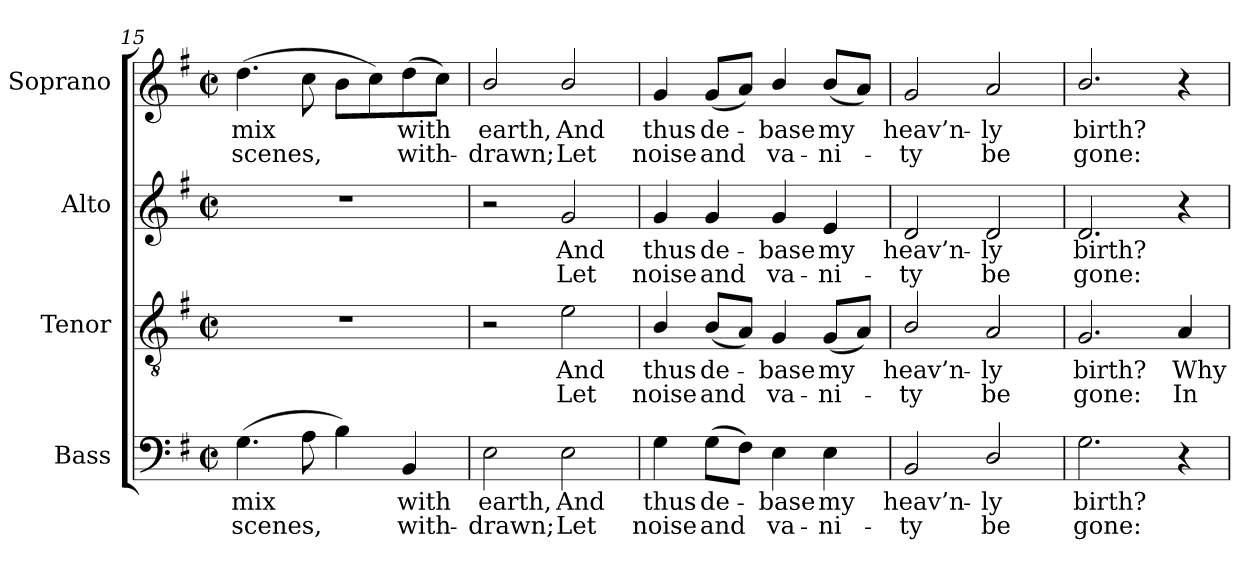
**kern	**text	**text	**kern	**text	**text	**kern	**text	**text	**kern	**text	**text
*part4	*part4	*part4	*part3	*part3	*part3	*part2	*part2	*part2	*part1	*part1	*part1
*staff4	*staff4	*staff4	*staff3	*staff3	*staff3	*staff2	*staff2	*staff2	*staff1	*staff1	*staff1
*I"Bass	*	*	*I"Tenor	*	*	*I"Alto	*	*	*I"Soprano	*	*
*I'B.	*	*	*I'T.	*	*	*I'A.	*	*	*I'S.	*	*
*clefF4	*	*	*clefGv2	*	*	*clefG2	*	*	*clefG2	*	*
*	*	*	*ITrd7c12	*	*	*	*	*	*	*	*
*k[f#]	*	*	*k[f#]	*	*	*k[f#]	*	*	*k[f#]	*	*
*e:	*	*	*e:	*	*	*e:	*	*	*e:	*	*
*M2/2	*	*	*M2/2	*	*	*M2/2	*	*	*M2/2	*	*
*met(c|)	*	*	*met(c|)	*	*	*met(c|)	*	*	*met(c|)	*	*
=15	=15	=15	=15	=15	=15	=15	=15	=15	=15	=15	=15
!	!LO:LY:b:color=#000000	!LO:LY:b:color=#000000	!	!	!	!	!	!	!	!	!
!	!	!	!	!	!	!	!	!	!	!LO:LY:b:color=#000000	!LO:LY:b:color=#000000
(4.Gi\	mix	scenes,	1r	.	.	1r	.	.	(4.ddi\	mix	scenes,
8Ai\	.	.	.	.	.	.	.	.	8cci\	.	.
4Bi\)	.	.	.	.	.	.	.	.	8bi\L	.	.
.	.	.	.	.	.	.	.	.	8cci\)	.	.
!	!LO:LY:b:color=#000000	!LO:LY:b:color=#000000	!	!	!	!	!	!	!	!	!
!	!	!	!	!	!	!	!	!	!	!LO:LY:b:color=#000000	!LO:LY:b:color=#000000
4BBi/	with	with-	.	.	.	.	.	.	(8ddi\	with	with-
.	.	.	.	.	.	.	.	.	8cci\J)	.	.
=16	=16	=16	=16	=16	=16	=16	=16	=16	=16	=16	=16
!	!LO:LY:b:color=#000000	!LO:LY:b:color=#000000	!	!	!	!	!	!	!	!	!
!	!	!	!	!	!	!	!	!	!	!LO:LY:b:color=#000000	!LO:LY:b:color=#000000
2Ei\	earth,	-drawn;	2r	.	.	2r	.	.	2bi/	earth,	-drawn;
!	!LO:LY:b:color=#000000	!LO:LY:b:color=#000000	!	!	!	!	!	!	!	!	!
!	!	!	!	!LO:LY:b:color=#000000	!LO:LY:b:color=#000000	!	!	!	!	!	!
!	!	!	!	!	!	!	!LO:LY:b:color=#000000	!LO:LY:b:color=#000000	!	!	!
!	!	!	!	!	!	!	!	!	!	!LO:LY:b:color=#000000	!LO:LY:b:color=#000000
2Ei\	And	Let	2Ei\	And	Let	2gi/	And	Let	2bi/	And	Let
=17	=17	=17	=17	=17	=17	=17	=17	=17	=17	=17	=17
!	!LO:LY:b:color=#000000	!LO:LY:b:color=#000000	!	!	!	!	!	!	!	!	!
!	!	!	!	!LO:LY:b:color=#000000	!LO:LY:b:color=#000000	!	!	!	!	!	!
!	!	!	!	!	!	!	!LO:LY:b:color=#000000	!LO:LY:b:color=#000000	!	!	!
!	!	!	!	!	!	!	!	!	!	!LO:LY:b:color=#000000	!LO:LY:b:color=#000000
4Gi\	thus	noise	4BBi/	thus	noise	4gi/	thus	noise	4gi/	thus	noise
!	!LO:LY:b:color=#000000	!LO:LY:b:color=#000000	!	!	!	!	!	!	!	!	!
!	!	!	!	!LO:LY:b:color=#000000	!LO:LY:b:color=#000000	!	!	!	!	!	!
!	!	!	!	!	!	!	!LO:LY:b:color=#000000	!LO:LY:b:color=#000000	!	!	!
!	!	!	!	!	!	!	!	!	!	!LO:LY:b:color=#000000	!LO:LY:b:color=#000000
(8Gi\L	de-	and	(8BBi/L	de-	and	4gi/	de-	and	(8gi/L	de-	and
8F#i\J)	.	.	8AAi/J)	.	.	.	.	.	8ai/J)	.	.
!	!LO:LY:b:color=#000000	!LO:LY:b:color=#000000	!	!	!	!	!	!	!	!	!
!	!	!	!	!LO:LY:b:color=#000000	!LO:LY:b:color=#000000	!	!	!	!	!	!
!	!	!	!	!	!	!	!LO:LY:b:color=#000000	!LO:LY:b:color=#000000	!	!	!
!	!	!	!	!	!	!	!	!	!	!LO:LY:b:color=#000000	!LO:LY:b:color=#000000
4Ei\	-base	va-	4GGi/	-base	va-	4gi/	-base	va-	4bi/	-base	va-
!	!LO:LY:b:color=#000000	!LO:LY:b:color=#000000	!	!	!	!	!	!	!	!	!
!	!	!	!	!LO:LY:b:color=#000000	!LO:LY:b:color=#000000	!	!	!	!	!	!
!	!	!	!	!	!	!	!LO:LY:b:color=#000000	!LO:LY:b:color=#000000	!	!	!
!	!	!	!	!	!	!	!	!	!	!LO:LY:b:color=#000000	!LO:LY:b:color=#000000
4Ei\	my	-ni-	(8GGi/L	my	-ni-	4ei/	my	-ni-	(8bi/L	my	-ni-
.	.	.	8AAi/J)	.	.	.	.	.	8ai/J)	.	.
=18	=18	=18	=18	=18	=18	=18	=18	=18	=18	=18	=18
!	!LO:LY:b:color=#000000	!LO:LY:b:color=#000000	!	!	!	!	!	!	!	!	!
!	!	!	!	!LO:LY:b:color=#000000	!LO:LY:b:color=#000000	!	!	!	!	!	!
!	!	!	!	!	!	!	!LO:LY:b:color=#000000	!LO:LY:b:color=#000000	!	!	!
!	!	!	!	!	!	!	!	!	!	!LO:LY:b:color=#000000	!LO:LY:b:color=#000000
2BBi/	heav’n-	-ty	2BBi/	heav’n-	-ty	2di/	heav’n-	-ty	2gi/	heav’n-	-ty
!	!LO:LY:b:color=#000000	!LO:LY:b:color=#000000	!	!	!	!	!	!	!	!	!
!	!	!	!	!LO:LY:b:color=#000000	!LO:LY:b:color=#000000	!	!	!	!	!	!
!	!	!	!	!	!	!	!LO:LY:b:color=#000000	!LO:LY:b:color=#000000	!	!	!
!	!	!	!	!	!	!	!	!	!	!LO:LY:b:color=#000000	!LO:LY:b:color=#000000
2Di/	-ly	be	2AAi/	-ly	be	2di/	-ly	be	2ai/	-ly	be
=19	=19	=19	=19	=19	=19	=19	=19	=19	=19	=19	=19
!	!LO:LY:b:color=#000000	!LO:LY:b:color=#000000	!	!	!	!	!	!	!	!	!
!	!	!	!	!LO:LY:b:color=#000000	!LO:LY:b:color=#000000	!	!	!	!	!	!
!	!	!	!	!	!	!	!LO:LY:b:color=#000000	!LO:LY:b:color=#000000	!	!	!
!	!	!	!	!	!	!	!	!	!	!LO:LY:b:color=#000000	!LO:LY:b:color=#000000
2.Gi\	birth?	gone:	2.GGi/	birth?	gone:	2.di/	birth?	gone:	2.bi/	birth?	gone:
!	!	!	!	!LO:LY:b:color=#000000	!LO:LY:b:color=#000000	!	!	!	!	!	!
4r	.	.	4AAi/	Why	In	4r	.	.	4r	.	.
=	=	=	=	=	=	=	=	=	=	=	=
*-	*-	*-	*-	*-	*-	*-	*-	*-	*-	*-	*-
